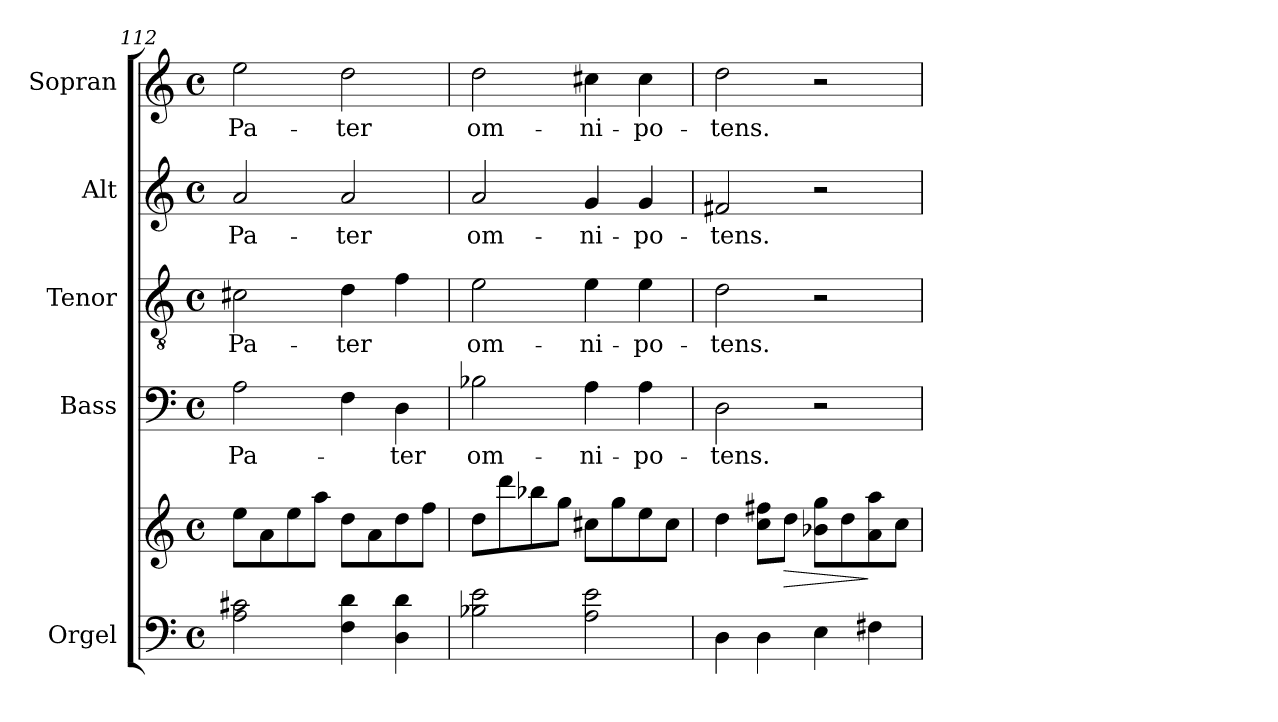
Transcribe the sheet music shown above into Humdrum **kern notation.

**kern	**kern	**dynam	**kern	**text	**kern	**text	**kern	**text	**kern	**text
*part5	*part5	*part5	*part4	*part4	*part3	*part3	*part2	*part2	*part1	*part1
*staff6	*staff5	*staff5/6	*staff4	*staff4	*staff3	*staff3	*staff2	*staff2	*staff1	*staff1
*I"Orgel	*	*	*I"Bass	*	*I"Tenor	*	*I"Alt	*	*I"Sopran	*
*I'Org.	*	*	*I'B.	*	*I'T.	*	*I'A.	*	*I'S.	*
*clefF4	*clefG2	*	*clefF4	*	*clefGv2	*	*clefG2	*	*clefG2	*
*k[]	*k[]	*	*k[]	*	*k[]	*	*k[]	*	*k[]	*
*C:	*C:	*	*C:	*	*C:	*	*C:	*	*C:	*
*M4/4	*M4/4	*	*M4/4	*	*M4/4	*	*M4/4	*	*M4/4	*
*met(c)	*met(c)	*	*met(c)	*	*met(c)	*	*met(c)	*	*met(c)	*
=112	=112	=112	=112	=112	=112	=112	=112	=112	=112	=112
!	!	!	!	!LO:LY:b	!	!LO:LY:b	!	!LO:LY:b	!	!LO:LY:b
2A\ 2c#X\	8ee\L	.	2A\	Pa-	2c#X\	Pa-	2a/	Pa-	2ee\	Pa-
.	8a\	.	.	.	.	.	.	.	.	.
.	8ee\	.	.	.	.	.	.	.	.	.
.	8aa\J	.	.	.	.	.	.	.	.	.
!	!	!	!	!	!	!LO:LY:b	!	!LO:LY:b	!	!LO:LY:b
4F\ 4d\	8dd\L	.	4F\	.	4d\	-ter	2a/	-ter	2dd\	-ter
.	8a\	.	.	.	.	.	.	.	.	.
!	!	!	!	!LO:LY:b	!	!	!	!	!	!
4D\ 4d\	8dd\	.	4D\	-ter	4f\	.	.	.	.	.
.	8ff\J	.	.	.	.	.	.	.	.	.
=113	=113	=113	=113	=113	=113	=113	=113	=113	=113	=113
!	!	!	!	!LO:LY:b	!	!LO:LY:b	!	!LO:LY:b	!	!LO:LY:b
2B-X\ 2e\	8dd\L	.	2B-X\	om-	2e\	om-	2a/	om-	2dd\	om-
.	8ddd\	.	.	.	.	.	.	.	.	.
.	8bb-X\	.	.	.	.	.	.	.	.	.
.	8gg\J	.	.	.	.	.	.	.	.	.
!	!	!	!	!LO:LY:b	!	!LO:LY:b	!	!LO:LY:b	!	!LO:LY:b
2A\ 2e\	8cc#X\L	.	4A\	-ni-	4e\	-ni-	4g/	-ni-	4cc#X\	-ni-
.	8gg\	.	.	.	.	.	.	.	.	.
!	!	!	!	!LO:LY:b	!	!LO:LY:b	!	!LO:LY:b	!	!LO:LY:b
.	8ee\	.	4A\	-po-	4e\	-po-	4g/	-po-	4cc#\	-po-
.	8cc#\J	.	.	.	.	.	.	.	.	.
=114	=114	=114	=114	=114	=114	=114	=114	=114	=114	=114
!	!	!	!	!LO:LY:b	!	!LO:LY:b	!	!LO:LY:b	!	!LO:LY:b
4D\	4dd\	.	2D\	-tens.	2d\	-tens.	2f#X/	-tens.	2dd\	-tens.
4D\	8cc\ 8ff#X\L	.	.	.	.	.	.	.	.	.
!	!	!LO:HP:b	!	!	!	!	!	!	!	!
.	8dd\J	>	.	.	.	.	.	.	.	.
4E\	8b-X\ 8gg\L	.	2r	.	2r	.	2r	.	2r	.
.	8dd\	.	.	.	.	.	.	.	.	.
4F#X\	8a\ 8aa\	]	.	.	.	.	.	.	.	.
.	8cc\J	.	.	.	.	.	.	.	.	.
=	=	=	=	=	=	=	=	=	=	=
*-	*-	*-	*-	*-	*-	*-	*-	*-	*-	*-
